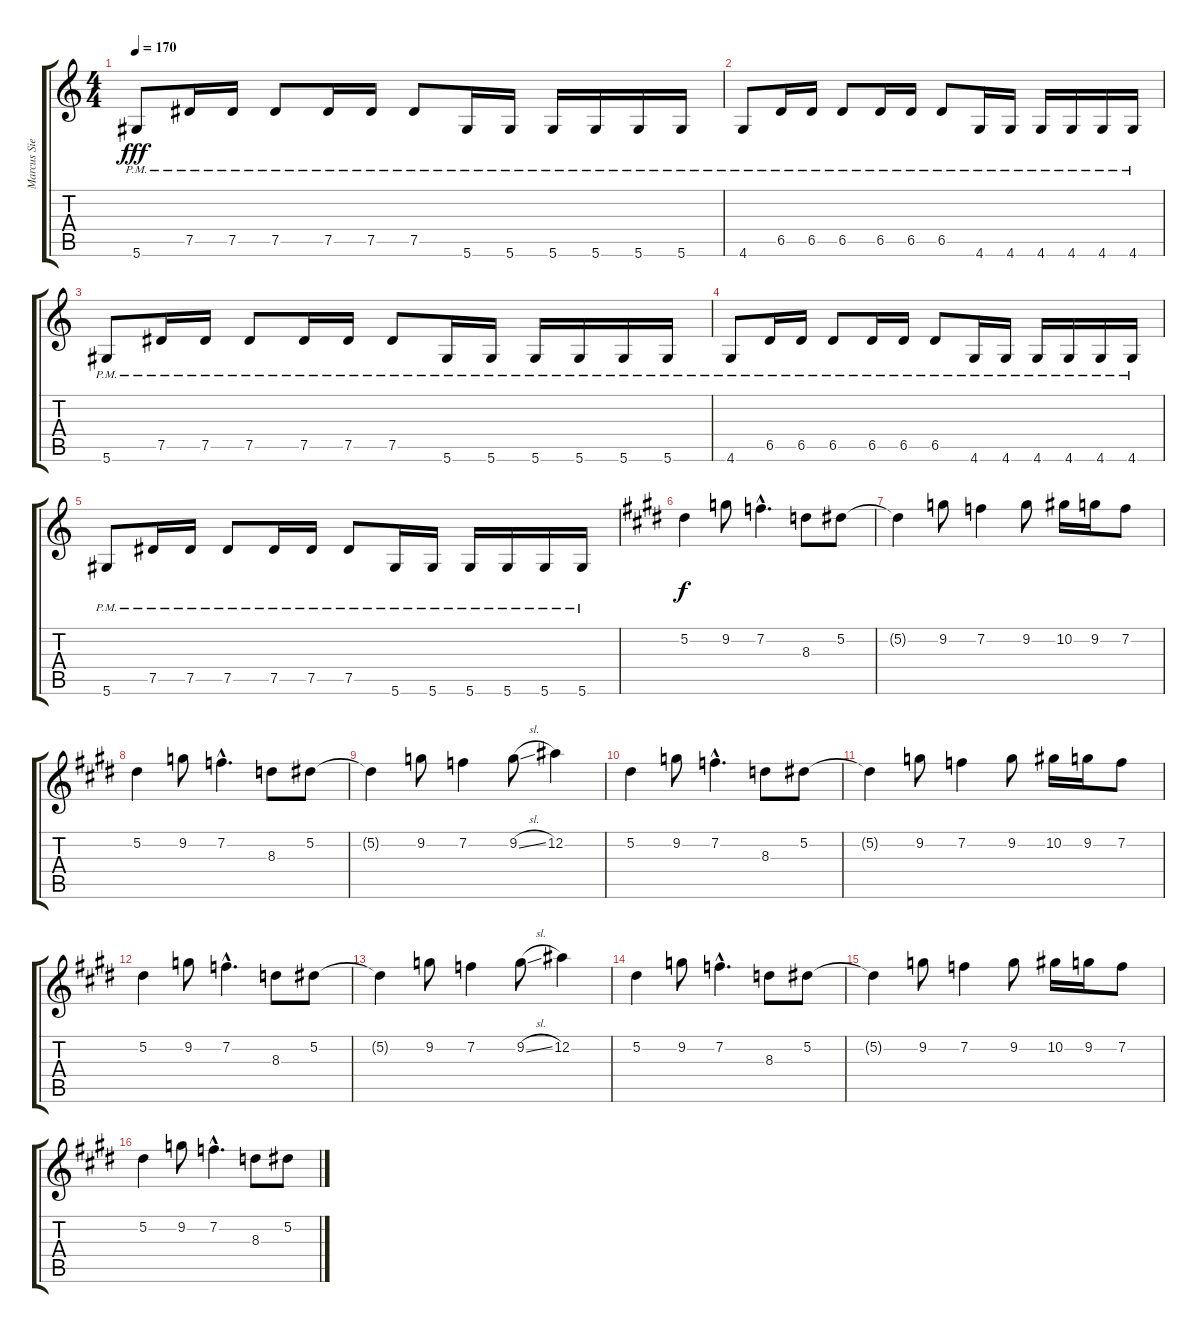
\track ("Marcus Siepen" "Marcus Sie") {instrument distortionguitar}
\staff {score tabs}
\tuning (Eb4 Bb3 Gb3 Db3 Ab2 Eb2) {hide}
\ts (4 4)
\tempo 170
\clef g2
\ks c
5.6{pm}.8{dy fff} 7.5{pm}.16 7.5{pm}.16 7.5{pm}.8 7.5{pm}.16 7.5{pm}.16 7.5{pm}.8 5.6{pm}.16 5.6{pm}.16 5.6{pm}.16 5.6{pm}.16 5.6{pm}.16 5.6{pm}.16 |
4.6{pm}.8 6.5{pm}.16 6.5{pm}.16 6.5{pm}.8 6.5{pm}.16 6.5{pm}.16 6.5{pm}.8 4.6{pm}.16 4.6{pm}.16 4.6{pm}.16 4.6{pm}.16 4.6{pm}.16 4.6{pm}.16 |
5.6{pm}.8 7.5{pm}.16 7.5{pm}.16 7.5{pm}.8 7.5{pm}.16 7.5{pm}.16 7.5{pm}.8 5.6{pm}.16 5.6{pm}.16 5.6{pm}.16 5.6{pm}.16 5.6{pm}.16 5.6{pm}.16 |
4.6{pm}.8 6.5{pm}.16 6.5{pm}.16 6.5{pm}.8 6.5{pm}.16 6.5{pm}.16 6.5{pm}.8 4.6{pm}.16 4.6{pm}.16 4.6{pm}.16 4.6{pm}.16 4.6{pm}.16 4.6{pm}.16 |
5.6{pm}.8 7.5{pm}.16 7.5{pm}.16 7.5{pm}.8 7.5{pm}.16 7.5{pm}.16 7.5{pm}.8 5.6{pm}.16 5.6{pm}.16 5.6{pm}.16 5.6{pm}.16 5.6{pm}.16 5.6{pm}.16 |
\ks e
5.2.4{dy f} 9.2.8 7.2{hac}.4{d} 8.3.8 5.2.8 |
5.2{t}.4 9.2.8 7.2.4 9.2.8 10.2.16 9.2.16 7.2.8 |
5.2.4 9.2.8 7.2{hac}.4{d} 8.3.8 5.2.8 |
5.2{t}.4 9.2.8 7.2.4 9.2{sl}.8 12.2.4 |
5.2.4 9.2.8 7.2{hac}.4{d} 8.3.8 5.2.8 |
5.2{t}.4 9.2.8 7.2.4 9.2.8 10.2.16 9.2.16 7.2.8 |
5.2.4 9.2.8 7.2{hac}.4{d} 8.3.8 5.2.8 |
5.2{t}.4 9.2.8 7.2.4 9.2{sl}.8 12.2.4 |
5.2.4 9.2.8 7.2{hac}.4{d} 8.3.8 5.2.8 |
5.2{t}.4 9.2.8 7.2.4 9.2.8 10.2.16 9.2.16 7.2.8 |
5.2.4 9.2.8 7.2{hac}.4{d} 8.3.8 5.2.8
